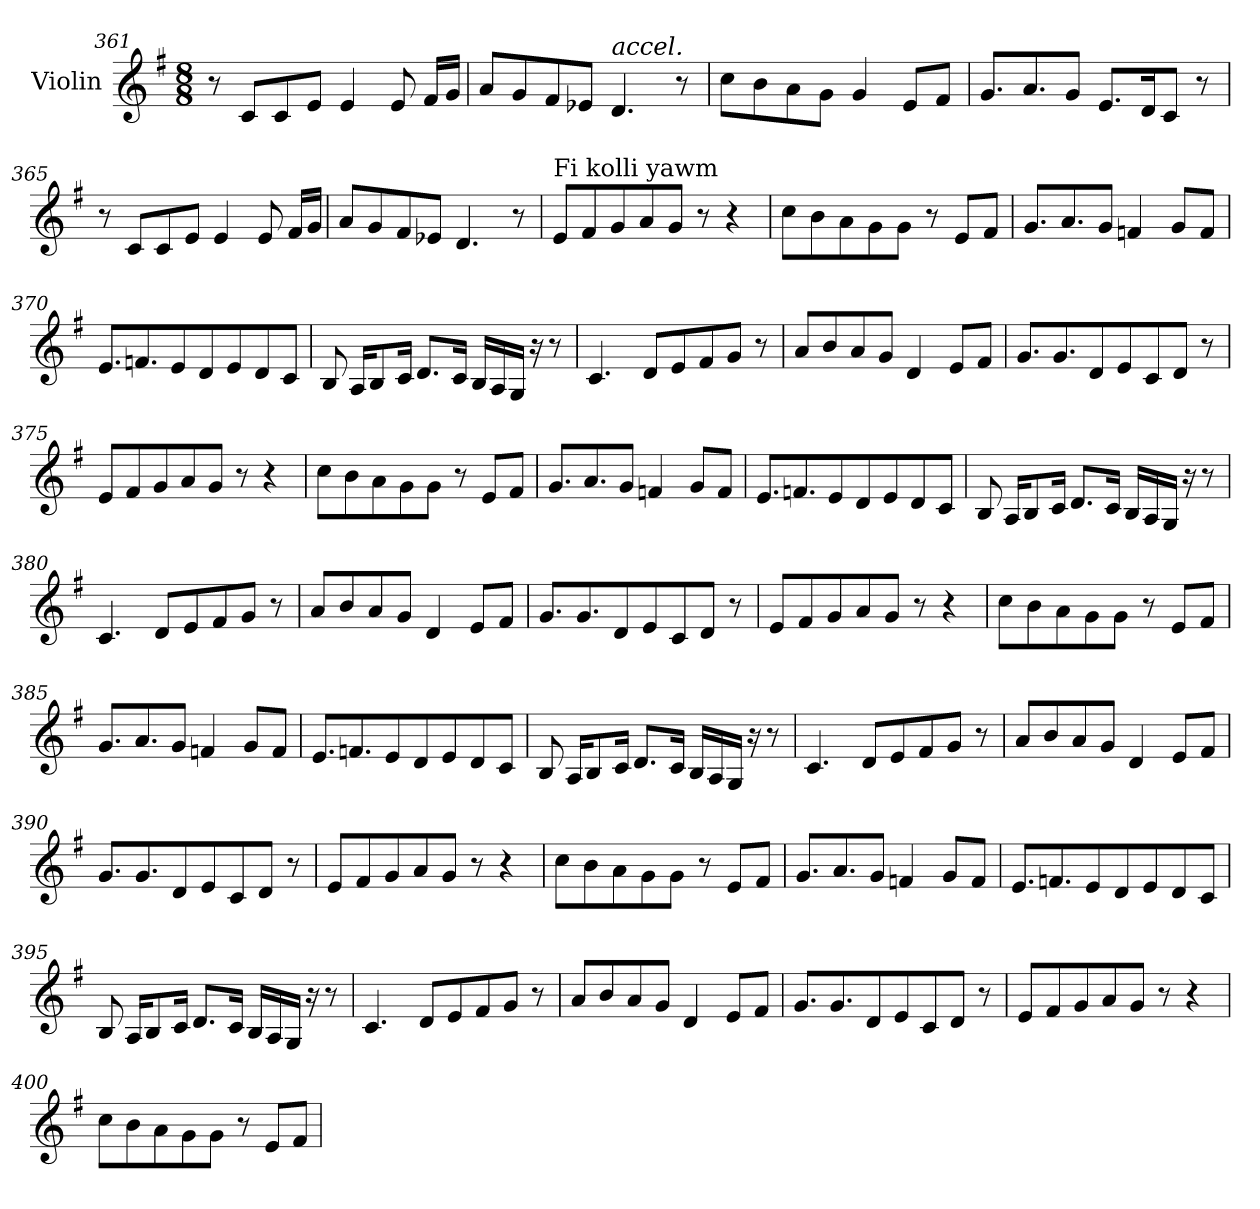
**kern
*part1
*staff1
*I"Violin
!!LO:LB:g=z
*clefG2
*k[f#]
*G:
*M8/8
=361
8r
8c/L
8c/
8e/J
4e/
8e/
16f#/LL
16g/JJ
=362
8a/L
8g/
8f#/
8e-X/J
!LO:TX:a:i:t=accel.
4.d/
8r
=363
8cc\L
8b\
8a\
8g\J
4g/
8e/L
8f#/J
=364
8.g/L
8.a/
8g/J
8.e/L
16d/K
8c/J
8r
!!LO:LB:g=z
=365
8r
8c/L
8c/
8e/J
4e/
8e/
16f#/LL
16g/JJ
=366
8a/L
8g/
8f#/
8e-X/J
4.d/
8r
=367
*MM75
!LO:TX:a:t=Fi kolli yawm
8e/L
8f#/
8g/
8a/
8g/J
8r
4r
=368
8cc\L
8b\
8a\
8g\
8g\J
8r
8e/L
8f#/J
!!LO:PB:g=z
=369
8.g/L
8.a/
8g/J
4fn/
8g/L
8f/J
=370
8.e/L
8.fn/
8e/
8d/
8e/
8d/
8c/J
=371
8B/
16A/KL
8B/
16c/Jk
8.d/L
16c/Jk
16B/LL
16A/
16G/JJ
16r
8r
=372
4.c/
8d/L
8e/
8f#/
8g/J
8r
!!LO:LB:g=z
=373
8a/L
8b/
8a/
8g/J
4d/
8e/L
8f#/J
=374
8.g/L
8.g/
8d/
8e/
8c/
8d/J
8r
=375
8e/L
8f#/
8g/
8a/
8g/J
8r
4r
=376
8cc\L
8b\
8a\
8g\
8g\J
8r
8e/L
8f#/J
!!LO:LB:g=z
=377
8.g/L
8.a/
8g/J
4fn/
8g/L
8f/J
=378
8.e/L
8.fn/
8e/
8d/
8e/
8d/
8c/J
=379
8B/
16A/KL
8B/
16c/Jk
8.d/L
16c/Jk
16B/LL
16A/
16G/JJ
16r
8r
=380
4.c/
8d/L
8e/
8f#/
8g/J
8r
!!LO:LB:g=z
=381
8a/L
8b/
8a/
8g/J
4d/
8e/L
8f#/J
=382
8.g/L
8.g/
8d/
8e/
8c/
8d/J
8r
=383
8e/L
8f#/
8g/
8a/
8g/J
8r
4r
=384
8cc\L
8b\
8a\
8g\
8g\J
8r
8e/L
8f#/J
!!LO:LB:g=z
=385
8.g/L
8.a/
8g/J
4fn/
8g/L
8f/J
=386
8.e/L
8.fn/
8e/
8d/
8e/
8d/
8c/J
=387
8B/
16A/KL
8B/
16c/Jk
8.d/L
16c/Jk
16B/LL
16A/
16G/JJ
16r
8r
=388
4.c/
8d/L
8e/
8f#/
8g/J
8r
!!LO:LB:g=z
=389
8a/L
8b/
8a/
8g/J
4d/
8e/L
8f#/J
=390
8.g/L
8.g/
8d/
8e/
8c/
8d/J
8r
=391
8e/L
8f#/
8g/
8a/
8g/J
8r
4r
=392
8cc\L
8b\
8a\
8g\
8g\J
8r
8e/L
8f#/J
!!LO:LB:g=z
=393
8.g/L
8.a/
8g/J
4fn/
8g/L
8f/J
=394
8.e/L
8.fn/
8e/
8d/
8e/
8d/
8c/J
=395
8B/
16A/KL
8B/
16c/Jk
8.d/L
16c/Jk
16B/LL
16A/
16G/JJ
16r
8r
=396
4.c/
8d/L
8e/
8f#/
8g/J
8r
!!LO:LB:g=z
=397
8a/L
8b/
8a/
8g/J
4d/
8e/L
8f#/J
=398
8.g/L
8.g/
8d/
8e/
8c/
8d/J
8r
=399
8e/L
8f#/
8g/
8a/
8g/J
8r
4r
=400
8cc\L
8b\
8a\
8g\
8g\J
8r
8e/L
8f#/J
=
*-
